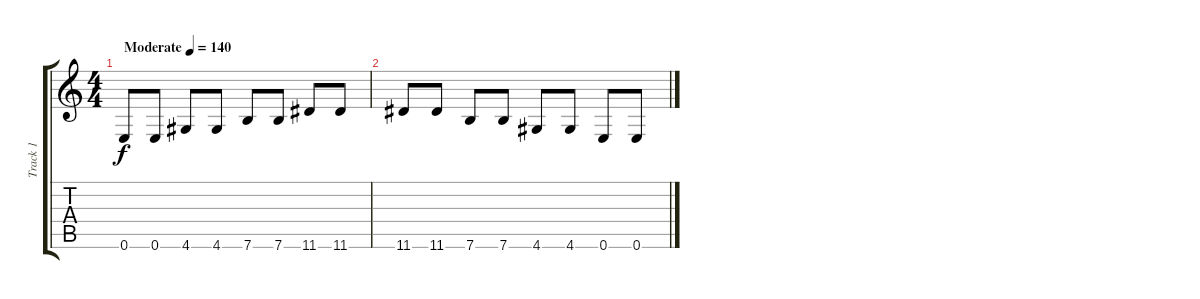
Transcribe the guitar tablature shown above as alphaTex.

\track ("Track 1" "Track 1") {instrument acousticguitarsteel}
\staff {score tabs}
\tuning (E4 B3 G3 D3 A2 E2) {hide}
\ts (4 4)
\tempo (140 "Moderate")
\clef g2
\ks c
0.6.8{dy f instrument acousticguitarsteel} 0.6.8 4.6.8 4.6.8 7.6.8 7.6.8 11.6.8 11.6.8 |
11.6.8 11.6.8 7.6.8 7.6.8 4.6.8 4.6.8 0.6.8 0.6.8
